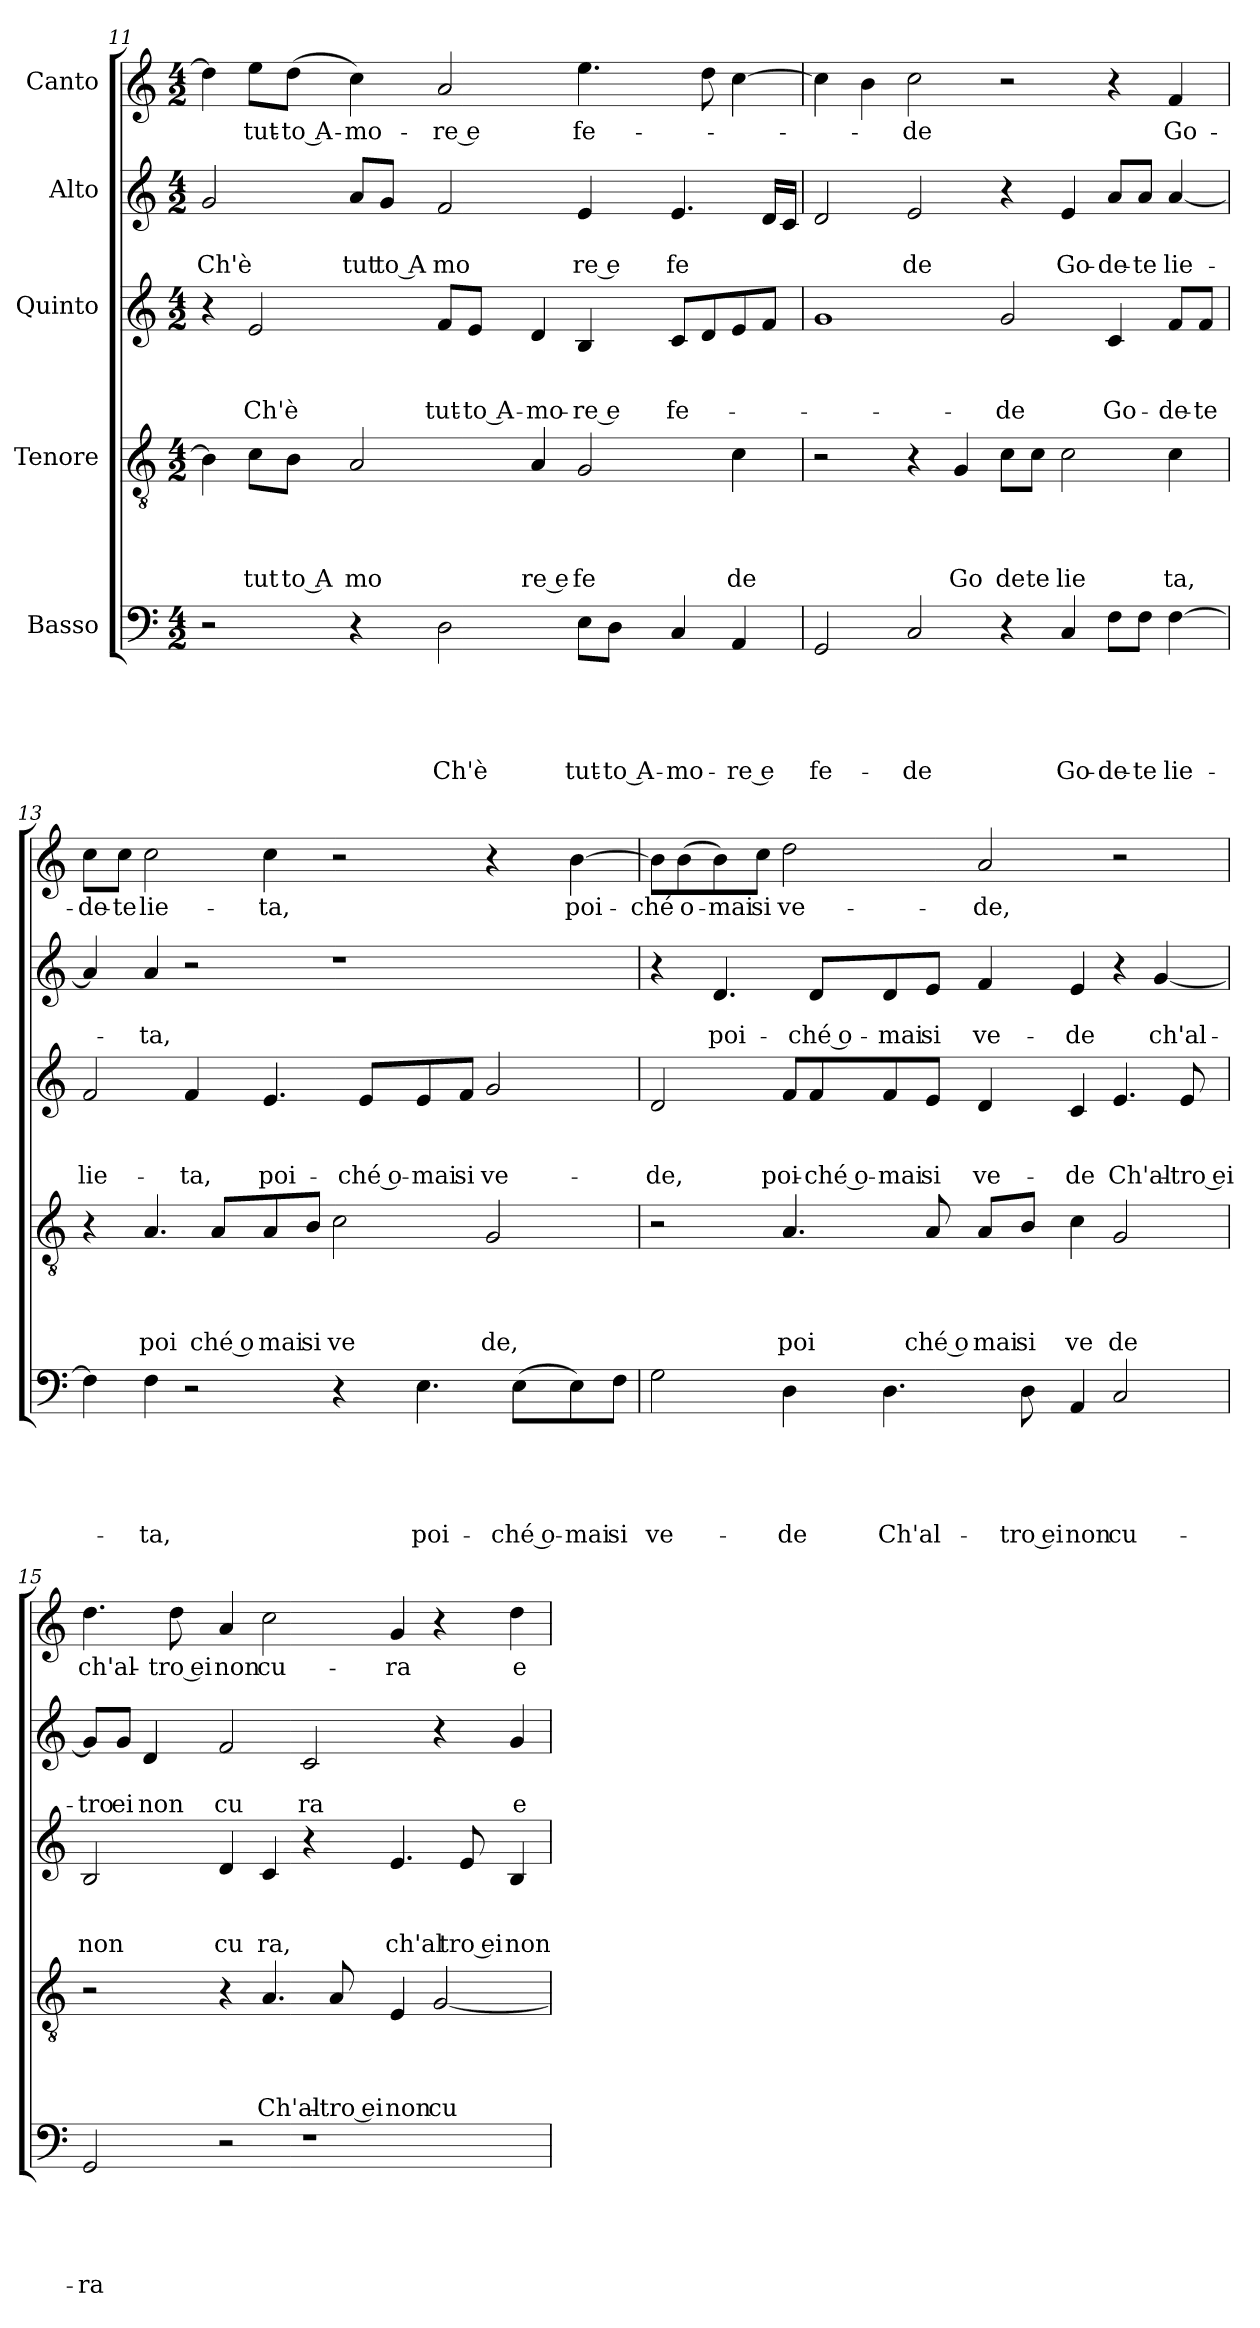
**kern	**text	**text	**text	**text	**text	**kern	**text	**text	**text	**text	**kern	**text	**text	**text	**kern	**text	**text	**kern	**text
*part5	*part5	*part5	*part5	*part5	*part5	*part4	*part4	*part4	*part4	*part4	*part3	*part3	*part3	*part3	*part2	*part2	*part2	*part1	*part1
*staff5	*staff5	*staff5	*staff5	*staff5	*staff5	*staff4	*staff4	*staff4	*staff4	*staff4	*staff3	*staff3	*staff3	*staff3	*staff2	*staff2	*staff2	*staff1	*staff1
*I"Basso	*	*	*	*	*	*I"Tenore	*	*	*	*	*I"Quinto	*	*	*	*I"Alto	*	*	*I"Canto	*
*clefF4	*	*	*	*	*	*clefGv2	*	*	*	*	*clefG2	*	*	*	*clefG2	*	*	*clefG2	*
*k[]	*	*	*	*	*	*k[]	*	*	*	*	*k[]	*	*	*	*k[]	*	*	*k[]	*
*C:	*	*	*	*	*	*C:	*	*	*	*	*C:	*	*	*	*C:	*	*	*C:	*
*M4/2	*	*	*	*	*	*M4/2	*	*	*	*	*M4/2	*	*	*	*M4/2	*	*	*M4/2	*
=11	=11	=11	=11	=11	=11	=11	=11	=11	=11	=11	=11	=11	=11	=11	=11	=11	=11	=11	=11
!	!	!	!	!	!	!	!	!	!	!	!	!	!	!	!	!	!LO:LY:b	!	!
2r	.	.	.	.	.	4B\]	.	.	.	.	4r	.	.	.	2g/	.	Ch'è	4dd\]	.
!	!	!	!	!	!	!	!	!	!	!LO:LY:b	!	!	!	!LO:LY:b	!	!	!	!	!LO:LY:b
.	.	.	.	.	.	8c\L	.	.	.	tut	2e/	.	.	Ch'è	.	.	.	8ee\L	tut-
!	!	!	!	!	!	!	!	!	!	!LO:LY:b:rj	!	!	!	!	!	!	!	!	!LO:LY:b:rj
.	.	.	.	.	.	8B\J	.	.	.	to A	.	.	.	.	.	.	.	(<8dd\J	-to A-
!	!	!	!	!	!	!	!	!	!	!LO:LY:b	!	!	!	!	!	!	!LO:LY:b	!	!LO:LY:b
4r	.	.	.	.	.	2A/	.	.	.	mo	.	.	.	.	8a/L	.	tut	4cc\)	-mo-
!	!	!	!	!	!	!	!	!	!	!	!	!	!	!	!	!	!LO:LY:b:rj	!	!
.	.	.	.	.	.	.	.	.	.	.	.	.	.	.	8g/J	.	to A	.	.
!	!	!	!	!	!LO:LY:b	!	!	!	!	!	!	!	!	!LO:LY:b	!	!	!LO:LY:b	!	!LO:LY:b:rj
2D\	.	.	.	.	Ch'è	.	.	.	.	.	8f/L	.	.	tut-	2f/	.	mo	2a/	-re e
!	!	!	!	!	!	!	!	!	!	!	!	!	!	!LO:LY:b:rj	!	!	!	!	!
.	.	.	.	.	.	.	.	.	.	.	8e/J	.	.	-to A-	.	.	.	.	.
!	!	!	!	!	!	!	!	!	!	!LO:LY:b:rj	!	!	!	!LO:LY:b	!	!	!	!	!
.	.	.	.	.	.	4A/	.	.	.	re e	4d/	.	.	-mo-	.	.	.	.	.
!	!	!	!	!	!LO:LY:b	!	!	!	!	!LO:LY:b	!	!	!	!LO:LY:b:rj	!	!	!LO:LY:b:rj	!	!LO:LY:b
8E\L	.	.	.	.	tut-	2G/	.	.	.	fe	4B/	.	.	-re e	4e/	.	re e	4.ee\	fe-
!	!	!	!	!	!LO:LY:b:rj	!	!	!	!	!	!	!	!	!	!	!	!	!	!
8D\J	.	.	.	.	-to A-	.	.	.	.	.	.	.	.	.	.	.	.	.	.
!	!	!	!	!	!LO:LY:b	!	!	!	!	!	!	!	!	!LO:LY:b	!	!	!LO:LY:b	!	!
4C/	.	.	.	.	-mo-	.	.	.	.	.	8c/L	.	.	fe-	4.e/	.	fe	.	.
.	.	.	.	.	.	.	.	.	.	.	8d/	.	.	.	.	.	.	8dd\	.
!	!	!	!	!	!LO:LY:b:rj	!	!	!	!	!LO:LY:b	!	!	!	!	!	!	!	!	!
4AA/	.	.	.	.	-re e	4c\	.	.	.	de	8e/	.	.	.	.	.	.	[>4cc\	.
.	.	.	.	.	.	.	.	.	.	.	8f/J	.	.	.	16d/LL	.	.	.	.
.	.	.	.	.	.	.	.	.	.	.	.	.	.	.	16c/JJ	.	.	.	.
!!LO:PB:g=z
=12	=12	=12	=12	=12	=12	=12	=12	=12	=12	=12	=12	=12	=12	=12	=12	=12	=12	=12	=12
!	!	!	!	!	!LO:LY:b	!	!	!	!	!	!	!	!	!	!	!	!	!	!
2GG/	.	.	.	.	fe-	2r	.	.	.	.	1g	.	.	.	2d/	.	.	4cc\]	.
.	.	.	.	.	.	.	.	.	.	.	.	.	.	.	.	.	.	4b\	.
!	!	!	!	!	!LO:LY:b	!	!	!	!	!	!	!	!	!	!	!	!LO:LY:b	!	!LO:LY:b
2C/	.	.	.	.	-de	4r	.	.	.	.	.	.	.	.	2e/	.	de	2cc\	-de
!	!	!	!	!	!	!	!	!	!	!LO:LY:b	!	!	!	!	!	!	!	!	!
.	.	.	.	.	.	4G/	.	.	.	Go	.	.	.	.	.	.	.	.	.
!	!	!	!	!	!	!	!	!	!	!LO:LY:b	!	!	!	!LO:LY:b	!	!	!	!	!
4r	.	.	.	.	.	8c\L	.	.	.	de	2g/	.	.	-de	4r	.	.	2r	.
!	!	!	!	!	!	!	!	!	!	!LO:LY:b	!	!	!	!	!	!	!	!	!
.	.	.	.	.	.	8c\J	.	.	.	te	.	.	.	.	.	.	.	.	.
!	!	!	!	!	!LO:LY:b	!	!	!	!	!LO:LY:b	!	!	!	!	!	!	!LO:LY:b	!	!
4C/	.	.	.	.	Go-	2c\	.	.	.	lie	.	.	.	.	4e/	.	Go-	.	.
!	!	!	!	!	!LO:LY:b	!	!	!	!	!	!	!	!	!LO:LY:b	!	!	!LO:LY:b	!	!
8F\L	.	.	.	.	-de-	.	.	.	.	.	4c/	.	.	Go-	8a/L	.	-de-	4r	.
!	!	!	!	!	!LO:LY:b	!	!	!	!	!	!	!	!	!	!	!	!LO:LY:b	!	!
8F\J	.	.	.	.	-te	.	.	.	.	.	.	.	.	.	8a/J	.	-te	.	.
!	!	!	!	!	!LO:LY:b	!	!	!	!	!LO:LY:b	!	!	!	!LO:LY:b	!	!	!LO:LY:b	!	!LO:LY:b
[>4F\	.	.	.	.	lie-	4c\	.	.	.	ta,	8f/L	.	.	-de-	[<4a/	.	lie-	4f/	Go-
!	!	!	!	!	!	!	!	!	!	!	!	!	!	!LO:LY:b	!	!	!	!	!
.	.	.	.	.	.	.	.	.	.	.	8f/J	.	.	-te	.	.	.	.	.
=13	=13	=13	=13	=13	=13	=13	=13	=13	=13	=13	=13	=13	=13	=13	=13	=13	=13	=13	=13
!	!	!	!	!	!	!	!	!	!	!	!	!	!	!LO:LY:b	!	!	!	!	!LO:LY:b
4F\]	.	.	.	.	.	4r	.	.	.	.	2f/	.	.	lie-	4a/]	.	.	8cc\L	-de-
!	!	!	!	!	!	!	!	!	!	!	!	!	!	!	!	!	!	!	!LO:LY:b
.	.	.	.	.	.	.	.	.	.	.	.	.	.	.	.	.	.	8cc\J	-te
!	!	!	!	!	!LO:LY:b	!	!	!	!	!LO:LY:b	!	!	!	!	!	!	!LO:LY:b	!	!LO:LY:b
4F\	.	.	.	.	-ta,	4.A/	.	.	.	poi	.	.	.	.	4a/	.	-ta,	2cc\	lie-
!	!	!	!	!	!	!	!	!	!	!	!	!	!	!LO:LY:b	!	!	!	!	!
2r	.	.	.	.	.	.	.	.	.	.	4f/	.	.	-ta,	2r	.	.	.	.
!	!	!	!	!	!	!	!	!	!	!LO:LY:b:rj	!	!	!	!	!	!	!	!	!
.	.	.	.	.	.	8A/L	.	.	.	ché o	.	.	.	.	.	.	.	.	.
!	!	!	!	!	!	!	!	!	!	!LO:LY:b	!	!	!	!LO:LY:b	!	!	!	!	!LO:LY:b
.	.	.	.	.	.	8A/	.	.	.	mai	4.e/	.	.	poi-	.	.	.	4cc\	-ta,
!	!	!	!	!	!	!	!	!	!	!LO:LY:b	!	!	!	!	!	!	!	!	!
.	.	.	.	.	.	8B/J	.	.	.	si	.	.	.	.	.	.	.	.	.
!	!	!	!	!	!	!	!	!	!	!LO:LY:b	!	!	!	!	!	!	!	!	!
4r	.	.	.	.	.	2c\	.	.	.	ve	.	.	.	.	1r	.	.	2r	.
!	!	!	!	!	!	!	!	!	!	!	!	!	!	!LO:LY:b:rj	!	!	!	!	!
.	.	.	.	.	.	.	.	.	.	.	8e/L	.	.	-ché o-	.	.	.	.	.
!	!	!	!	!	!LO:LY:b	!	!	!	!	!	!	!	!	!LO:LY:b	!	!	!	!	!
4.E\	.	.	.	.	poi-	.	.	.	.	.	8e/	.	.	-mai	.	.	.	.	.
!	!	!	!	!	!	!	!	!	!	!	!	!	!	!LO:LY:b	!	!	!	!	!
.	.	.	.	.	.	.	.	.	.	.	8f/J	.	.	si	.	.	.	.	.
!	!	!	!	!	!	!	!	!	!	!LO:LY:b	!	!	!	!LO:LY:b	!	!	!	!	!
.	.	.	.	.	.	2G/	.	.	.	de,	2g/	.	.	ve-	.	.	.	4r	.
!	!	!	!	!	!LO:LY:b:rj	!	!	!	!	!	!	!	!	!	!	!	!	!	!
(<8E\L	.	.	.	.	-ché o-	.	.	.	.	.	.	.	.	.	.	.	.	.	.
!	!	!	!	!	!LO:LY:b	!	!	!	!	!	!	!	!	!	!	!	!	!	!LO:LY:b
8E\)	.	.	.	.	-mai	.	.	.	.	.	.	.	.	.	.	.	.	[>4b\	poi-
!	!	!	!	!	!LO:LY:b	!	!	!	!	!	!	!	!	!	!	!	!	!	!
8F\J	.	.	.	.	si	.	.	.	.	.	.	.	.	.	.	.	.	.	.
=14	=14	=14	=14	=14	=14	=14	=14	=14	=14	=14	=14	=14	=14	=14	=14	=14	=14	=14	=14
!	!	!	!	!	!LO:LY:b	!	!	!	!	!	!	!	!	!LO:LY:b	!	!	!	!	!LO:LY:b
2G\	.	.	.	.	ve-	2r	.	.	.	.	2d/	.	.	-de,	4r	.	.	8b\L]	-ché
!	!	!	!	!	!	!	!	!	!	!	!	!	!	!	!	!	!	!	!LO:LY:b
.	.	.	.	.	.	.	.	.	.	.	.	.	.	.	.	.	.	(<8b\	o-
!	!	!	!	!	!	!	!	!	!	!	!	!	!	!	!	!	!LO:LY:b	!	!LO:LY:b
.	.	.	.	.	.	.	.	.	.	.	.	.	.	.	4.d/	.	poi-	8b\)	-mai
!	!	!	!	!	!	!	!	!	!	!	!	!	!	!	!	!	!	!	!LO:LY:b
.	.	.	.	.	.	.	.	.	.	.	.	.	.	.	.	.	.	8cc\J	si
!	!	!	!	!	!LO:LY:b	!	!	!	!	!LO:LY:b	!	!	!	!LO:LY:b	!	!	!	!	!LO:LY:b
4D\	.	.	.	.	-de	4.A/	.	.	.	poi	8f/L	.	.	poi-	.	.	.	2dd\	ve-
!	!	!	!	!	!	!	!	!	!	!	!	!	!	!LO:LY:b:rj	!	!	!LO:LY:b:rj	!	!
.	.	.	.	.	.	.	.	.	.	.	8f/	.	.	-ché o-	8d/L	.	-ché o-	.	.
!	!	!	!	!	!LO:LY:b	!	!	!	!	!	!	!	!	!LO:LY:b	!	!	!LO:LY:b	!	!
4.D\	.	.	.	.	Ch'al-	.	.	.	.	.	8f/	.	.	-mai	8d/	.	-mai	.	.
!	!	!	!	!	!	!	!	!	!	!LO:LY:b:rj	!	!	!	!LO:LY:b	!	!	!LO:LY:b	!	!
.	.	.	.	.	.	8A/	.	.	.	ché o	8e/J	.	.	si	8e/J	.	si	.	.
!	!	!	!	!	!	!	!	!	!	!LO:LY:b	!	!	!	!LO:LY:b	!	!	!LO:LY:b	!	!LO:LY:b
.	.	.	.	.	.	8A/L	.	.	.	mai	4d/	.	.	ve-	4f/	.	ve-	2a/	-de,
!	!	!	!	!	!LO:LY:b:rj	!	!	!	!	!LO:LY:b	!	!	!	!	!	!	!	!	!
8D\	.	.	.	.	-tro ei	8B/J	.	.	.	si	.	.	.	.	.	.	.	.	.
!	!	!	!	!	!LO:LY:b	!	!	!	!	!LO:LY:b	!	!	!	!LO:LY:b	!	!	!LO:LY:b	!	!
4AA/	.	.	.	.	non	4c\	.	.	.	ve	4c/	.	.	-de	4e/	.	-de	.	.
!	!	!	!	!	!LO:LY:b	!	!	!	!	!LO:LY:b	!	!	!	!LO:LY:b	!	!	!	!	!
2C/	.	.	.	.	cu-	2G/	.	.	.	de	4.e/	.	.	Ch'al-	4r	.	.	2r	.
!	!	!	!	!	!	!	!	!	!	!	!	!	!	!	!	!	!LO:LY:b	!	!
.	.	.	.	.	.	.	.	.	.	.	.	.	.	.	[<4g/	.	ch'al-	.	.
!	!	!	!	!	!	!	!	!	!	!	!	!	!	!LO:LY:b:rj	!	!	!	!	!
.	.	.	.	.	.	.	.	.	.	.	8e/	.	.	-tro ei	.	.	.	.	.
!!LO:LB:g=z
=15	=15	=15	=15	=15	=15	=15	=15	=15	=15	=15	=15	=15	=15	=15	=15	=15	=15	=15	=15
!	!	!	!	!	!LO:LY:b	!	!	!	!	!	!	!	!	!LO:LY:b	!	!	!LO:LY:b	!	!LO:LY:b
2GG/	.	.	.	.	-ra	2r	.	.	.	.	2B/	.	.	non	8g/L]	.	-tro	4.dd\	ch'al-
!	!	!	!	!	!	!	!	!	!	!	!	!	!	!	!	!	!LO:LY:b	!	!
.	.	.	.	.	.	.	.	.	.	.	.	.	.	.	8g/J	.	ei	.	.
!	!	!	!	!	!	!	!	!	!	!	!	!	!	!	!	!	!LO:LY:b	!	!
.	.	.	.	.	.	.	.	.	.	.	.	.	.	.	4d/	.	non	.	.
!	!	!	!	!	!	!	!	!	!	!	!	!	!	!	!	!	!	!	!LO:LY:b:rj
.	.	.	.	.	.	.	.	.	.	.	.	.	.	.	.	.	.	8dd\	-tro ei
!	!	!	!	!	!	!	!	!	!	!	!	!	!	!LO:LY:b	!	!	!LO:LY:b	!	!LO:LY:b
2r	.	.	.	.	.	4r	.	.	.	.	4d/	.	.	cu	2f/	.	cu	4a/	non
!	!	!	!	!	!	!	!	!	!	!LO:LY:b	!	!	!	!LO:LY:b	!	!	!	!	!LO:LY:b
.	.	.	.	.	.	4.A/	.	.	.	Ch'al-	4c/	.	.	ra,	.	.	.	2cc\	cu-
!	!	!	!	!	!	!	!	!	!	!	!	!	!	!	!	!	!LO:LY:b	!	!
1r	.	.	.	.	.	.	.	.	.	.	4r	.	.	.	2c/	.	ra	.	.
!	!	!	!	!	!	!	!	!	!	!LO:LY:b:rj	!	!	!	!	!	!	!	!	!
.	.	.	.	.	.	8A/	.	.	.	-tro ei	.	.	.	.	.	.	.	.	.
!	!	!	!	!	!	!	!	!	!	!LO:LY:b	!	!	!	!LO:LY:b	!	!	!	!	!LO:LY:b
.	.	.	.	.	.	4E/	.	.	.	non	4.e/	.	.	ch'al	.	.	.	4g/	-ra
!	!	!	!	!	!	!	!	!	!	!LO:LY:b	!	!	!	!	!	!	!	!	!
.	.	.	.	.	.	[<2G/	.	.	.	cu-	.	.	.	.	4r	.	.	4r	.
!	!	!	!	!	!	!	!	!	!	!	!	!	!	!LO:LY:b:rj	!	!	!	!	!
.	.	.	.	.	.	.	.	.	.	.	8e/	.	.	tro ei	.	.	.	.	.
!	!	!	!	!	!	!	!	!	!	!	!	!	!	!LO:LY:b	!	!	!LO:LY:b	!	!LO:LY:b
.	.	.	.	.	.	.	.	.	.	.	4B/	.	.	non	4g/	.	e	4dd\	e
=	=	=	=	=	=	=	=	=	=	=	=	=	=	=	=	=	=	=	=
*-	*-	*-	*-	*-	*-	*-	*-	*-	*-	*-	*-	*-	*-	*-	*-	*-	*-	*-	*-
